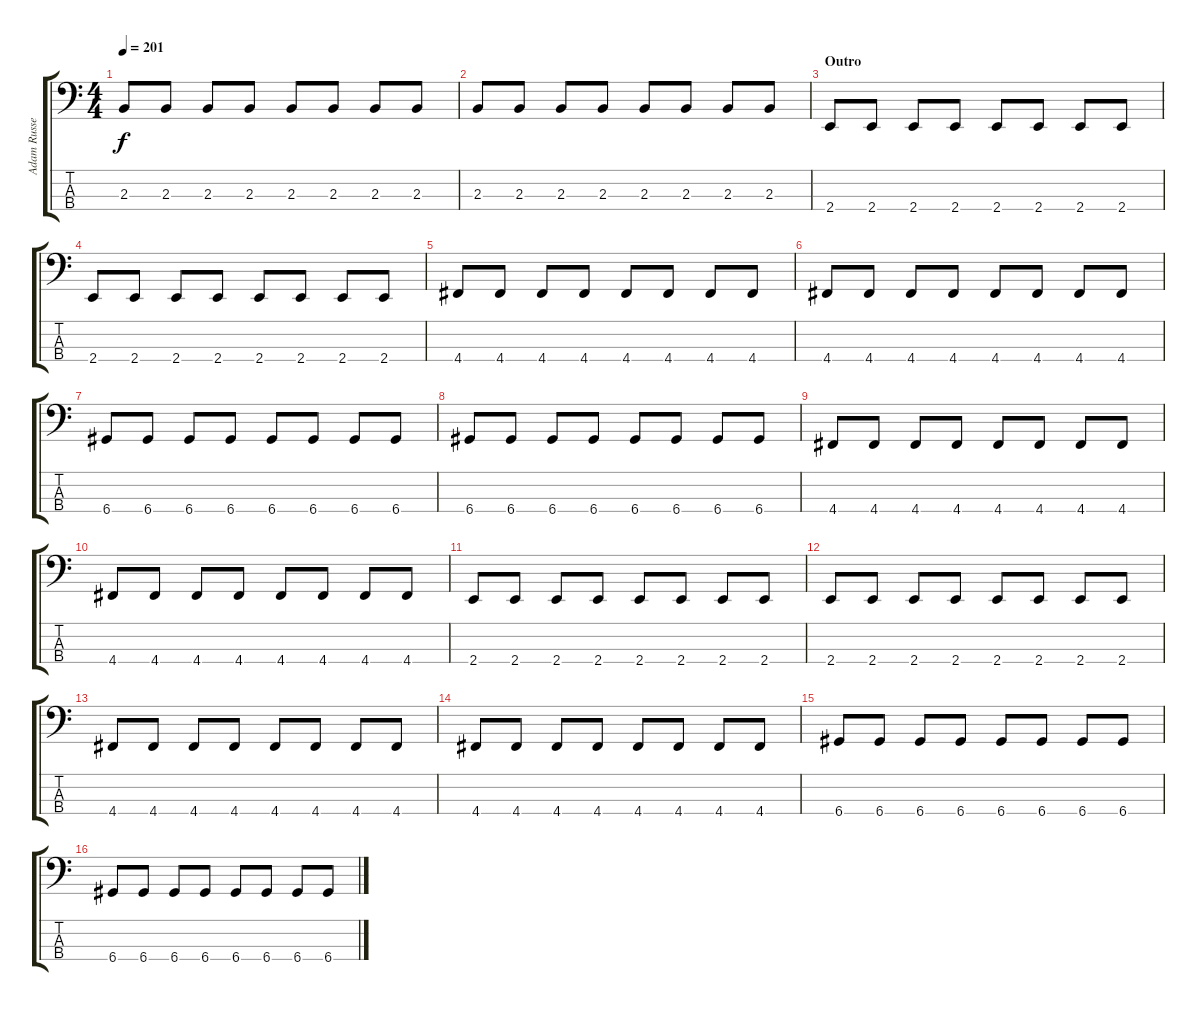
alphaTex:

\track ("Adam Russell" "Adam Russe") {instrument electricbasspick}
\staff {score tabs}
\tuning (G2 D2 A1 D1) {hide}
\ts (4 4)
\tempo 201
\clef f4
\ks c
2.3.8{dy f} 2.3.8 2.3.8 2.3.8 2.3.8 2.3.8 2.3.8 2.3.8 |
2.3.8 2.3.8 2.3.8 2.3.8 2.3.8 2.3.8 2.3.8 2.3.8 |
\section ("" "Outro")
2.4.8 2.4.8 2.4.8 2.4.8 2.4.8 2.4.8 2.4.8 2.4.8 |
2.4.8 2.4.8 2.4.8 2.4.8 2.4.8 2.4.8 2.4.8 2.4.8 |
4.4.8 4.4.8 4.4.8 4.4.8 4.4.8 4.4.8 4.4.8 4.4.8 |
4.4.8 4.4.8 4.4.8 4.4.8 4.4.8 4.4.8 4.4.8 4.4.8 |
6.4.8 6.4.8 6.4.8 6.4.8 6.4.8 6.4.8 6.4.8 6.4.8 |
6.4.8 6.4.8 6.4.8 6.4.8 6.4.8 6.4.8 6.4.8 6.4.8 |
4.4.8 4.4.8 4.4.8 4.4.8 4.4.8 4.4.8 4.4.8 4.4.8 |
4.4.8 4.4.8 4.4.8 4.4.8 4.4.8 4.4.8 4.4.8 4.4.8 |
2.4.8 2.4.8 2.4.8 2.4.8 2.4.8 2.4.8 2.4.8 2.4.8 |
2.4.8 2.4.8 2.4.8 2.4.8 2.4.8 2.4.8 2.4.8 2.4.8 |
4.4.8 4.4.8 4.4.8 4.4.8 4.4.8 4.4.8 4.4.8 4.4.8 |
4.4.8 4.4.8 4.4.8 4.4.8 4.4.8 4.4.8 4.4.8 4.4.8 |
6.4.8 6.4.8 6.4.8 6.4.8 6.4.8 6.4.8 6.4.8 6.4.8 |
6.4.8 6.4.8 6.4.8 6.4.8 6.4.8 6.4.8 6.4.8 6.4.8
